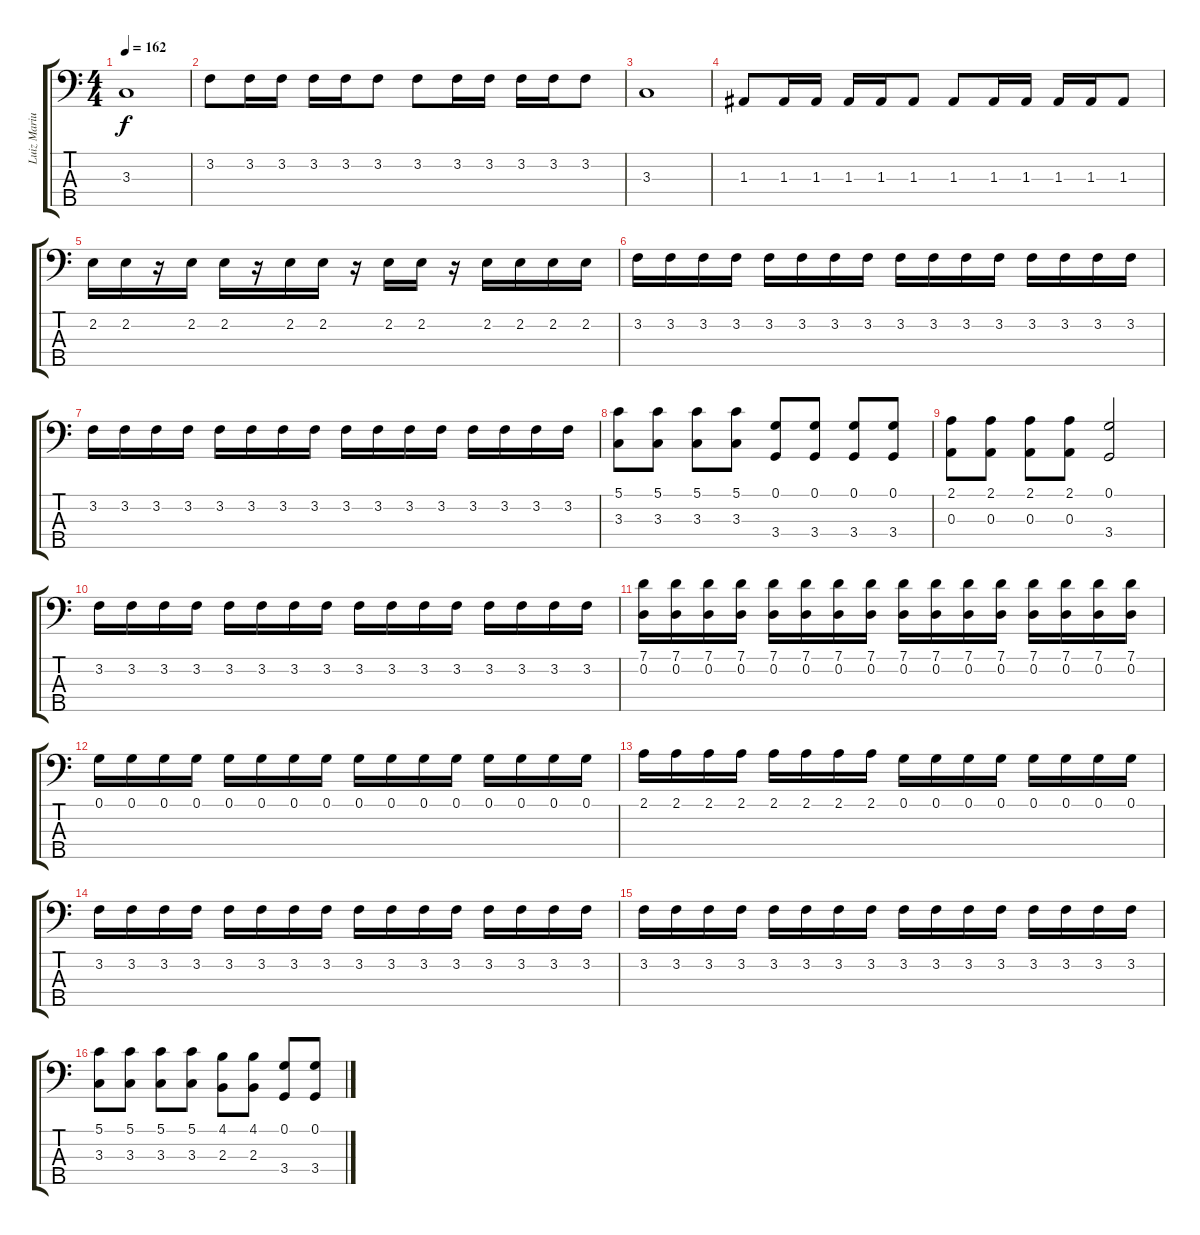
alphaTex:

\track ("Luiz Mariutti" "Luiz Mariu") {instrument electricbasspick}
\staff {score tabs}
\tuning (G2 D2 A1 E1 B0) {hide}
\ts (4 4)
\tempo 162
\clef f4
\ks c
3.3.1{dy f} |
3.2.8 3.2.16 3.2.16 3.2.16 3.2.16 3.2.8 3.2.8 3.2.16 3.2.16 3.2.16 3.2.16 3.2.8 |
3.3.1 |
1.3.8 1.3.16 1.3.16 1.3.16 1.3.16 1.3.8 1.3.8 1.3.16 1.3.16 1.3.16 1.3.16 1.3.8 |
2.2.16 2.2.16 r.16 2.2.16 2.2.16 r.16 2.2.16 2.2.16 r.16 2.2.16 2.2.16 r.16 2.2.16 2.2.16 2.2.16 2.2.16 |
3.2.16 3.2.16 3.2.16 3.2.16 3.2.16 3.2.16 3.2.16 3.2.16 3.2.16 3.2.16 3.2.16 3.2.16 3.2.16 3.2.16 3.2.16 3.2.16 |
3.2.16 3.2.16 3.2.16 3.2.16 3.2.16 3.2.16 3.2.16 3.2.16 3.2.16 3.2.16 3.2.16 3.2.16 3.2.16 3.2.16 3.2.16 3.2.16 |
(5.1 3.3).8 (5.1 3.3).8 (5.1 3.3).8 (5.1 3.3).8 (0.1 3.4).8 (0.1 3.4).8 (0.1 3.4).8 (0.1 3.4).8 |
(2.1 0.3).8 (2.1 0.3).8 (2.1 0.3).8 (2.1 0.3).8 (0.1 3.4).2 |
3.2.16 3.2.16 3.2.16 3.2.16 3.2.16 3.2.16 3.2.16 3.2.16 3.2.16 3.2.16 3.2.16 3.2.16 3.2.16 3.2.16 3.2.16 3.2.16 |
(7.1 0.2).16 (7.1 0.2).16 (7.1 0.2).16 (7.1 0.2).16 (7.1 0.2).16 (7.1 0.2).16 (7.1 0.2).16 (7.1 0.2).16 (7.1 0.2).16 (7.1 0.2).16 (7.1 0.2).16 (7.1 0.2).16 (7.1 0.2).16 (7.1 0.2).16 (7.1 0.2).16 (7.1 0.2).16 |
0.1.16 0.1.16 0.1.16 0.1.16 0.1.16 0.1.16 0.1.16 0.1.16 0.1.16 0.1.16 0.1.16 0.1.16 0.1.16 0.1.16 0.1.16 0.1.16 |
2.1.16 2.1.16 2.1.16 2.1.16 2.1.16 2.1.16 2.1.16 2.1.16 0.1.16 0.1.16 0.1.16 0.1.16 0.1.16 0.1.16 0.1.16 0.1.16 |
3.2.16 3.2.16 3.2.16 3.2.16 3.2.16 3.2.16 3.2.16 3.2.16 3.2.16 3.2.16 3.2.16 3.2.16 3.2.16 3.2.16 3.2.16 3.2.16 |
3.2.16 3.2.16 3.2.16 3.2.16 3.2.16 3.2.16 3.2.16 3.2.16 3.2.16 3.2.16 3.2.16 3.2.16 3.2.16 3.2.16 3.2.16 3.2.16 |
(5.1 3.3).8 (5.1 3.3).8 (5.1 3.3).8 (5.1 3.3).8 (4.1 2.3).8 (4.1 2.3).8 (0.1 3.4).8 (0.1 3.4).8
